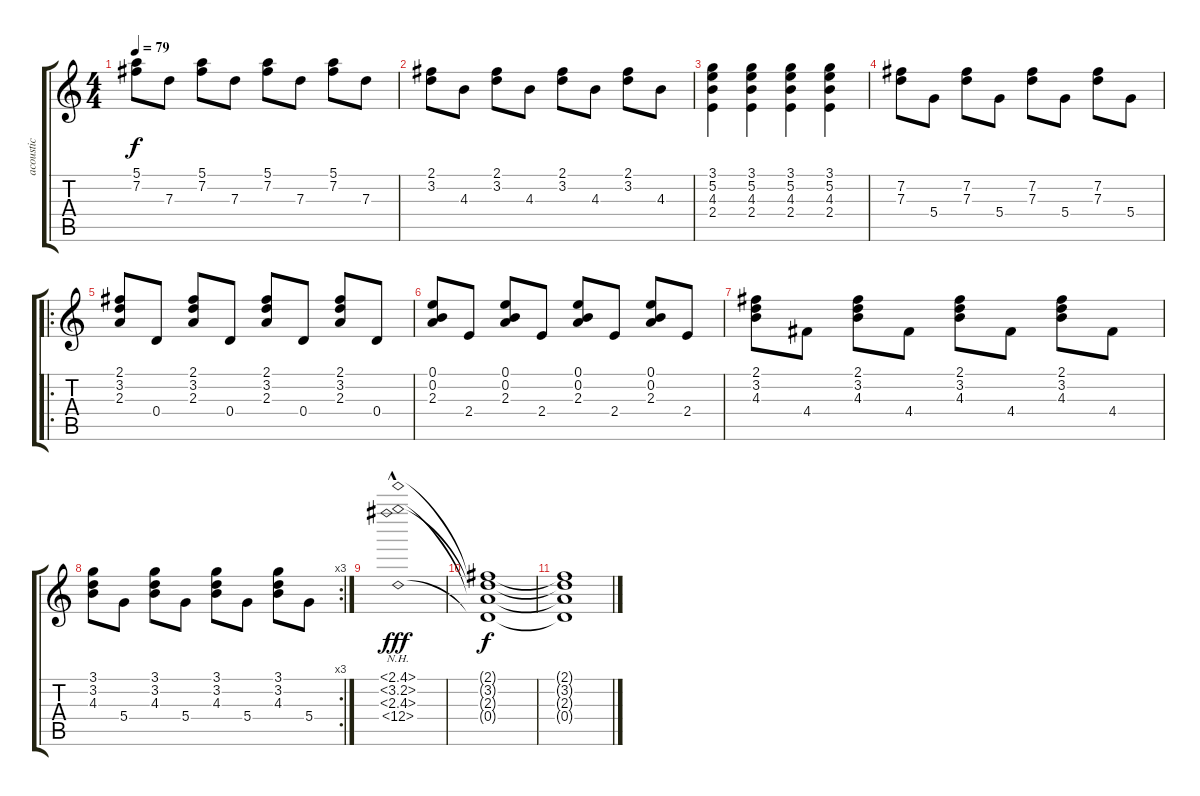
\track ("acoustic" "acoustic") {instrument acousticguitarsteel}
\staff {score tabs}
\tuning (E4 B3 G3 D3 A2 E2) {hide}
\ts (4 4)
\tempo 79
\clef g2
\ks c
(5.1 7.2).8{dy f} 7.3.8 (5.1 7.2).8 7.3.8 (5.1 7.2).8 7.3.8 (5.1 7.2).8 7.3.8 |
(2.1 3.2).8 4.3.8 (2.1 3.2).8 4.3.8 (2.1 3.2).8 4.3.8 (2.1 3.2).8 4.3.8 |
(3.1 5.2 4.3 2.4).4 (3.1 5.2 4.3 2.4).4 (3.1 5.2 4.3 2.4).4 (3.1 5.2 4.3 2.4).4 |
(7.2 7.3).8 5.4.8 (7.2 7.3).8 5.4.8 (7.2 7.3).8 5.4.8 (7.2 7.3).8 5.4.8 |
\ro
(2.1 3.2 2.3).8 0.4.8 (2.1 3.2 2.3).8 0.4.8 (2.1 3.2 2.3).8 0.4.8 (2.1 3.2 2.3).8 0.4.8 |
(0.1 0.2 2.3).8 2.4.8 (0.1 0.2 2.3).8 2.4.8 (0.1 0.2 2.3).8 2.4.8 (0.1 0.2 2.3).8 2.4.8 |
(2.1 3.2 4.3).8 4.4.8 (2.1 3.2 4.3).8 4.4.8 (2.1 3.2 4.3).8 4.4.8 (2.1 3.2 4.3).8 4.4.8 |
\rc 3
(3.1 3.2 4.3).8 5.4.8 (3.1 3.2 4.3).8 5.4.8 (3.1 3.2 4.3).8 5.4.8 (3.1 3.2 4.3).8 5.4.8 |
(2.1{nh hac} 3.2{nh hac} 2.3{nh hac} 0.4{nh}).1{dy fff} |
(2.1{t} 3.2{t} 2.3{t} 0.4{t}).1{dy f} |
(2.1{t} 3.2{t} 2.3{t} 0.4{t}).1
